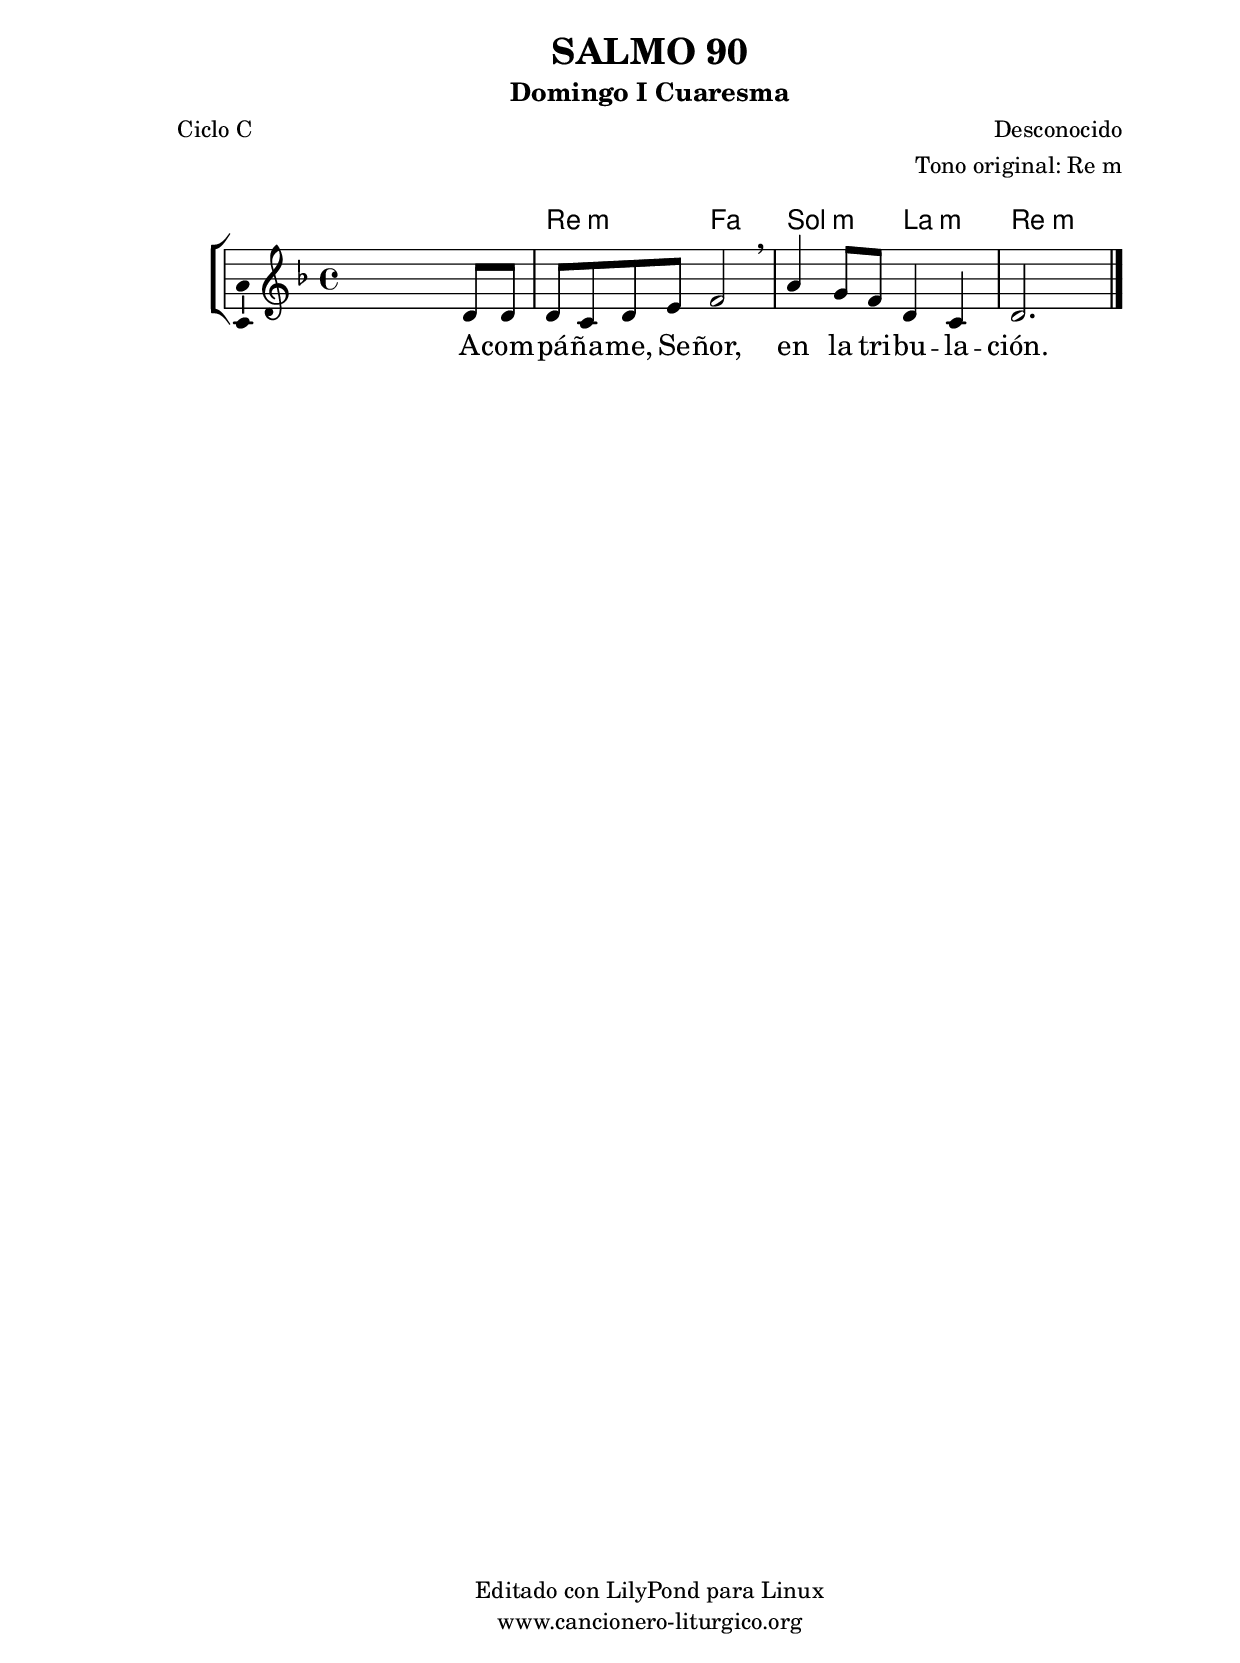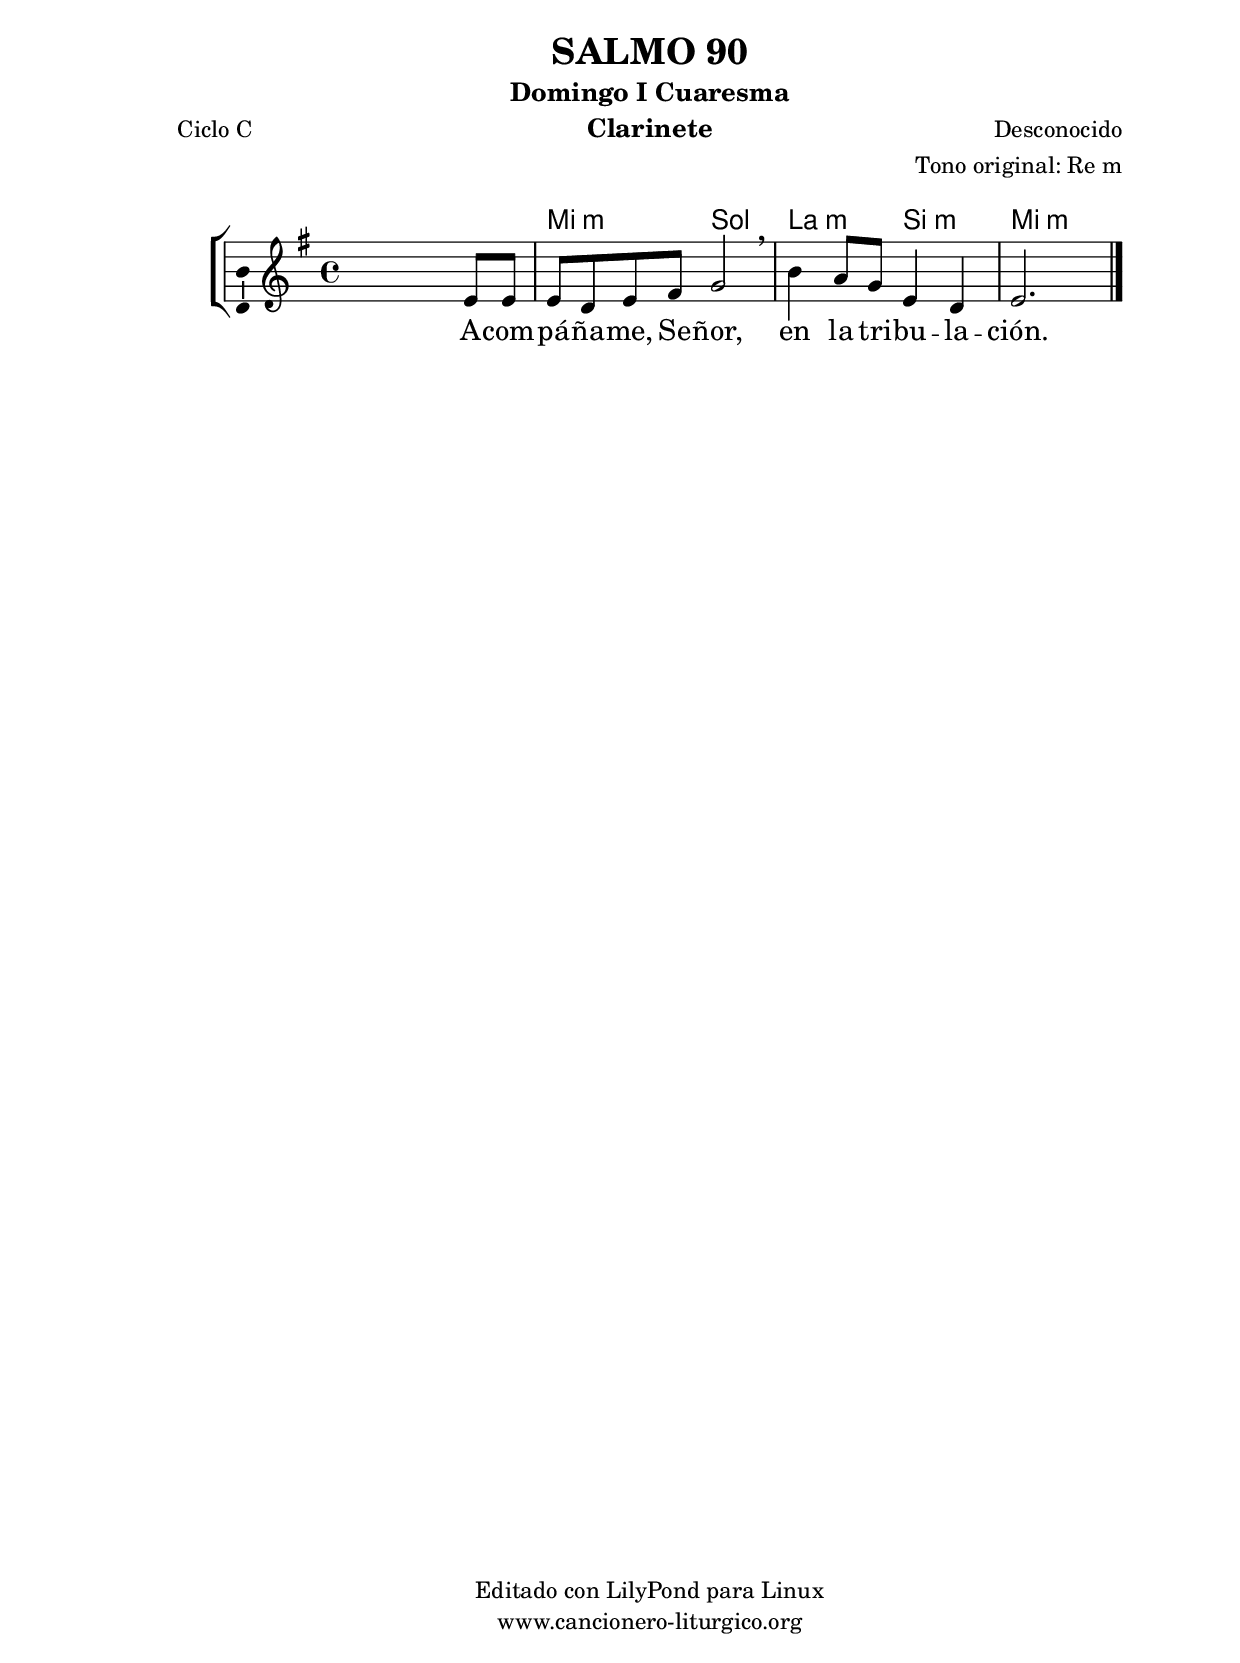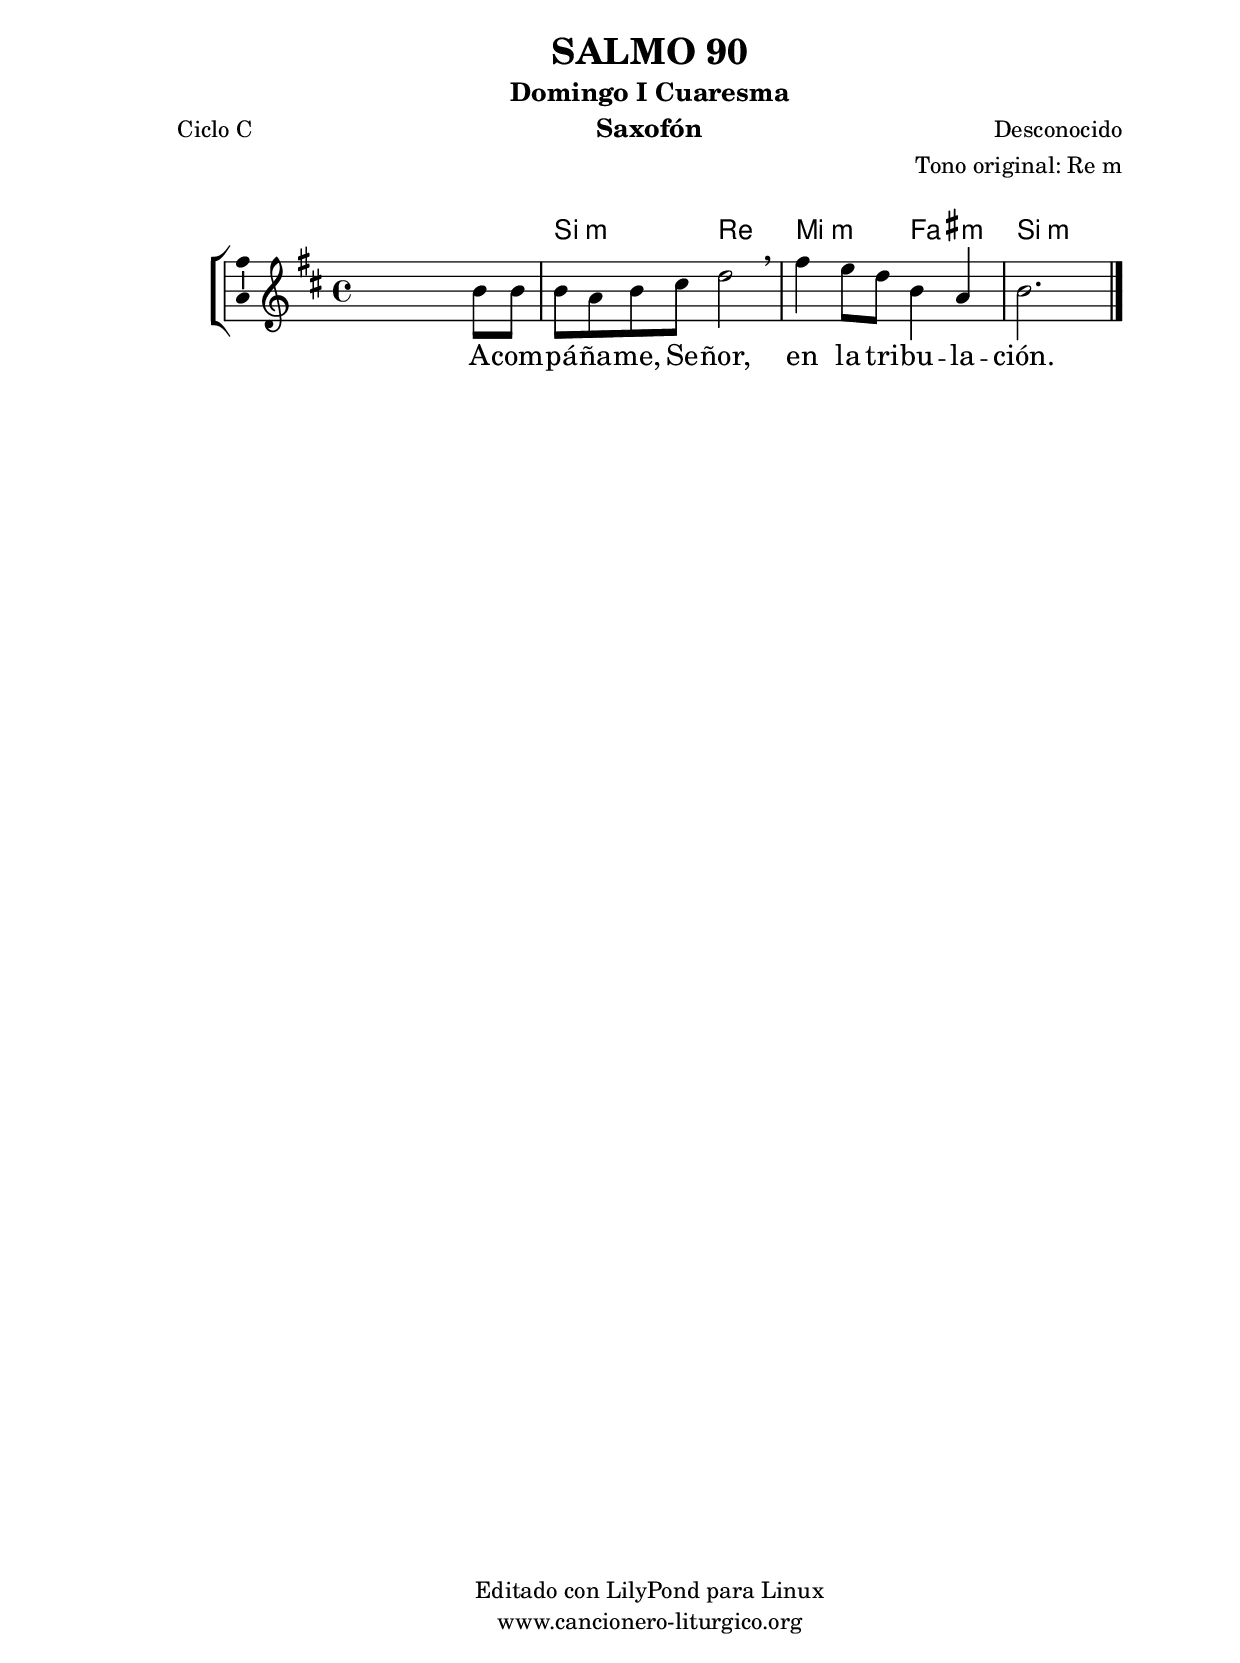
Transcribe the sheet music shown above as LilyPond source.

%
%para convertir .midi en .wav:
%timidity filename.midi -Ow -o finename.wav
%
%
%Para convertir de .wav a .mp3:
%lame -h -m j filename.wav
%
%
%para escuchar el midi:
%timidity nombrefichero.midi
%


%versión de lilypond para la que se ha escrito esta partitura:
\version "2.16.0"

	%Tamaño papel
	#(set-default-paper-size "a4")
	%Tamaño partitura
	#(set-global-staff-size 20)
	%No responde al pulsar sobre una nota
	#(ly:set-option 'point-and-click #f)

%parámetros del encabezamiento:
\header {
	title = "SALMO 90"
	subtitle = "Domingo I Cuaresma"
	composer = "Desconocido"
	poet = "Ciclo C"
	meter = ""
	arranger = "Tono original: Re m"
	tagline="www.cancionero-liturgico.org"
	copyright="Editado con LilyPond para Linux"
	tiempo = "Cuaresma"
	usos = "Salmo"
	letra = "Acompáñame, Señor, en la tribulación."
	}

%parámetros asociados al papel:
\paper  {
	oddHeaderMarkup = \markup {\fill-line { \on-the-fly #not-first-page \fromproperty #'header:title \on-the-fly #not-first-page \fromproperty #'header:composer }}
	evenHeaderMarkup = \markup {\fill-line { \fromproperty #'header:composer \fromproperty #'header:title }}
	#(set-paper-size "a4")
	print-page-number = ##f
	first-page-number = 1
	print-first-page-number = ##f
%	head-separation = 3.0 \cm
	top-margin = 2.0 \cm
	bottom-margin = 0.5\cm
%%%	bottom-margin = -1.0\cm
	left-margin = 3.0 \cm
	line-width = 16.0 \cm 
	indent = 8\mm
	interscoreline = 2.\mm
	between-system-space = 15\mm
%	para que las partituras no llenen la hoja:
	ragged-bottom = ##t
%	idem para la última hoja:
	ragged-last-bottom = ##f
%	para que las partituras llenen el ancho del papel:
	ragged-last = ##f
	after-title-space = 2.5 \cm
%page-count=1
%system-count=8

	%Flexible Vertical Spacing
%	markup-markup-spacing =
%	#'((basic-distance . 15) (minimum-distance . 15) (padding . 3))
	markup-system-spacing =
	#'((basic-distance . 15) (minimum-distance . 15) (padding . 3))
	system-system-spacing =
	#'((basic-distance . 15) (minimum-distance . 15) (padding . 3))
	score-system-spacing =
	#'((basic-distance . 15) (minimum-distance . 15) (padding . 5))
%	top-system-spacing = % header
%	#'((basic-distance . 8) (minimum-distance . 0) (padding . 3))
%	top-markup-spacing =
%	#'((basic-distance . 20) (minimum-distance . 20) (padding . 3))
	last-bottom-spacing = % footer
	#'((basic-distance . 5) (minimum-distance . 5) (padding . 3))
%	score-markup-spacing =
%	#'((basic-distance . 16) (minimum-distance . 13) (padding . 3))

	}


%parámetros que afectan a toda la partitura:
global =  {
	%clave de sol (G):
	\clef G
	%armadura:
%	\transpose d e
	\key d \minor
	\tempo 4=90
	\set Score.tempoHideNote = ##t
	}


acordes = {
	\italianChords
	\chordmode {
%	\transpose d e
{
s1
d2:m f g:m a:m d1:m
	}
	}
}


melodia = 
%	\transpose d e
{
	\relative c'{
	\time 4/4

s2. d8 d
d8 c d e f2 \breathe
a4 g8 f d4 c
d2. s4

	\bar "|."
	}
	}

texto = \lyricmode {
A -- com -- pá -- ña -- me, Se -- ñor, en la tri -- bu -- la -- ción.
	}


acordesStaff = \context ChordNames = acordesStaff <<
	\set chordChanges = ##t
	\acordes
	>>


vozStaff = \context Voice = vozStaff
\with {\consists "Ambitus_engraver"}
<<
%	\set Staff.instrumentName = ""
%	\set Staff.shortInstrumentName = ""
%	\set Staff.midiInstrument = #"clarinet"
%	\set Staff.midiInstrument = #"cello"
%	\set Staff.midiInstrument = #"flute"
	\set Staff.midiInstrument = #"electric guitar (jazz)"
%	\set Staff.midiInstrument = #"english horn"
%	\set Staff.midiInstrument = #"violin"
%	\set Staff.midiInstrument = #"glockenspiel"
	\set Staff.midiMinimumVolume = #0.7
	\set Staff.midiMaximumVolume = #0.9
	\global
	\melodia
	>>


textoStaff = \context Lyrics = textoStaff <<
	\lyricsto vozStaff \texto
	>>

\book {
	\score {
		\context ChoirStaff {
			\override StaffGroup.SystemStartBracket #'collapse-height = #1
			\override Score.SystemStartBar #'collapse-height = #1
			<<
			\acordesStaff
			\vozStaff
			\textoStaff
			>>
			}
		\layout {
	    		\context {
				\Lyrics
				\override LyricText #'font-size = #2
				}
	   		 \context {
				\Score
				%fontSize = #3
				\override StaffSymbol #'staff-space = #(magstep +3)
				%\override Beam #'thickness = #0.55
				%\override SpacingSpanner #'spacing-increment = #1.0
				%\override Slur #'height-limit = #1.5
				}
			}
		}
	\score {
		\unfoldRepeats
		\context ChoirStaff {
			<<
			\acordesStaff
			\vozStaff
			>>
			}
		\midi {
	  		\context {
	  			\Score
				tempoWholesPerMinute = #(ly:make-moment 70 4)
				}
			}
		}
	}

%Partitura para clarinete
#(define output-suffix "C")
\book {
	\header{
		instrument = "Clarinete"
		}
	\score {
		\context ChoirStaff {
			\override StaffGroup.SystemStartBracket #'collapse-height = #1
			\override Score.SystemStartBar #'collapse-height = #1
\transpose c d
			<<
			\acordesStaff
			\vozStaff
			\textoStaff
			>>
			}
		\layout {
	    		\context {
				\Lyrics
				\override LyricText #'font-size = #2
				}
	   		 \context {
				\Score
				%fontSize = #3
				\override StaffSymbol #'staff-space = #(magstep +3)
				%\override Beam #'thickness = #0.55
				%\override SpacingSpanner #'spacing-increment = #1.0
				%\override Slur #'height-limit = #1.5
				}
			}
		}
	}

%Partitura para saxofón
#(define output-suffix "S")
\book {
	\header{
		instrument = "Saxofón"
		}
	\score {
		\context ChoirStaff {
			\override StaffGroup.SystemStartBracket #'collapse-height = #1
			\override Score.SystemStartBar #'collapse-height = #1
\transpose c a
			<<
			\acordesStaff
			\vozStaff
			\textoStaff
			>>
			}
		\layout {
	    		\context {
				\Lyrics
				\override LyricText #'font-size = #2
				}
	   		 \context {
				\Score
				%fontSize = #3
				\override StaffSymbol #'staff-space = #(magstep +3)
				%\override Beam #'thickness = #0.55
				%\override SpacingSpanner #'spacing-increment = #1.0
				%\override Slur #'height-limit = #1.5
				}
			}
		}
	}

